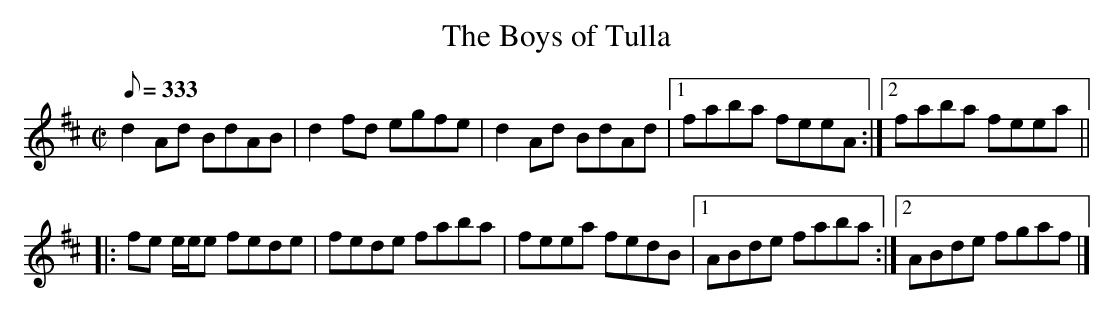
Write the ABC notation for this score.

X:1
T:The Boys of Tulla
L:1/8
Q:333
M:C|
K:D
d2 Ad BdAB|d2 fd egfe|d2 Ad BdAd|[1faba feeA:|[2faba feea||
|:fe e/e/e fede|fede faba|feea fedB|[1ABde faba:|[2ABde fgaf|]
